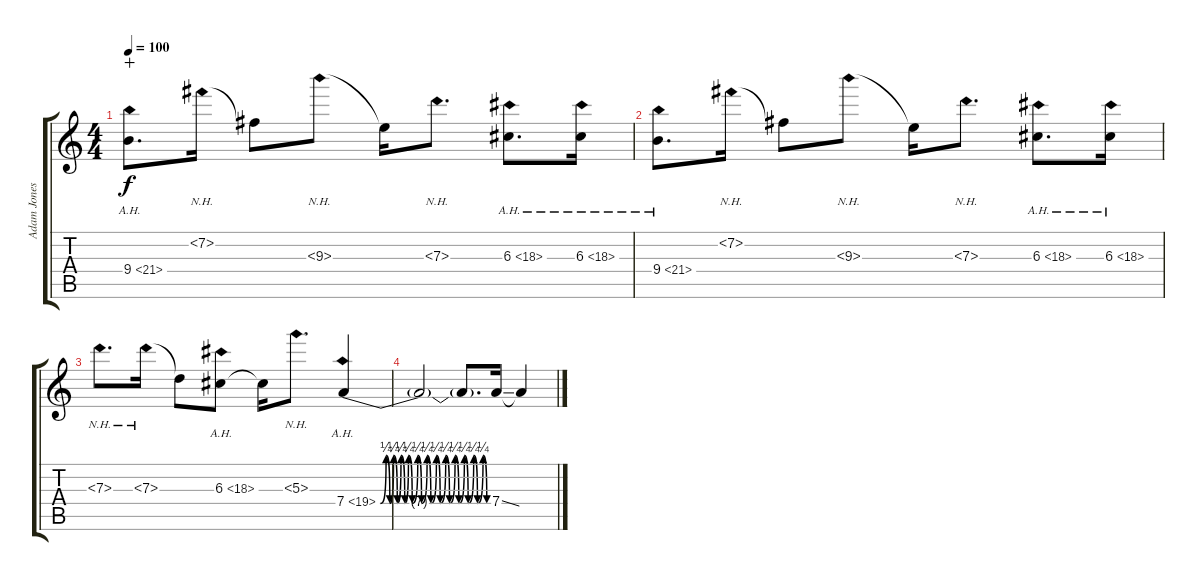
\track ("Adam Jones (Lead)" "Adam Jones") {instrument distortionguitar}
\staff {score tabs}
\tuning (E4 B3 G3 D3 A2 E2) {hide}
\ts (4 4)
\tempo 100
\clef g2
\ks c
9.4{ah 12}.8{d dy f wahc} 7.2{nh}.16 7.2{t}.8 9.3{nh}.8 9.3{t}.16 7.3{nh}.8{d} 6.3{ah 12}.8{d} 6.3{ah 12}.16 |
9.4{ah 12}.8{d} 7.2{nh}.16 7.2{t}.8 9.3{nh}.8 9.3{t}.16 7.3{nh}.8{d} 6.3{ah 12}.8{d} 6.3{ah 12}.16 |
7.3{nh}.8{d} 7.3{nh}.16 7.3{t}.8 6.3{ah 12}.8 6.3{t}.16 5.3{nh}.8{d} 7.4{be (custom 0 0 3 1 5 0 7 1 9 0 11 1 13 0 15 1 17 0 20 1 22 0 25 1 27 0 30 1 32 0 35 1 37 0 40 1 42 0 45 1 47 0 50 1 52 0 55 1 57 0 60 0) ah 12}.4 |
7.4{t}.2 7.4{t}.8{d} 7.4{ss}.16 7.4{t}.4
